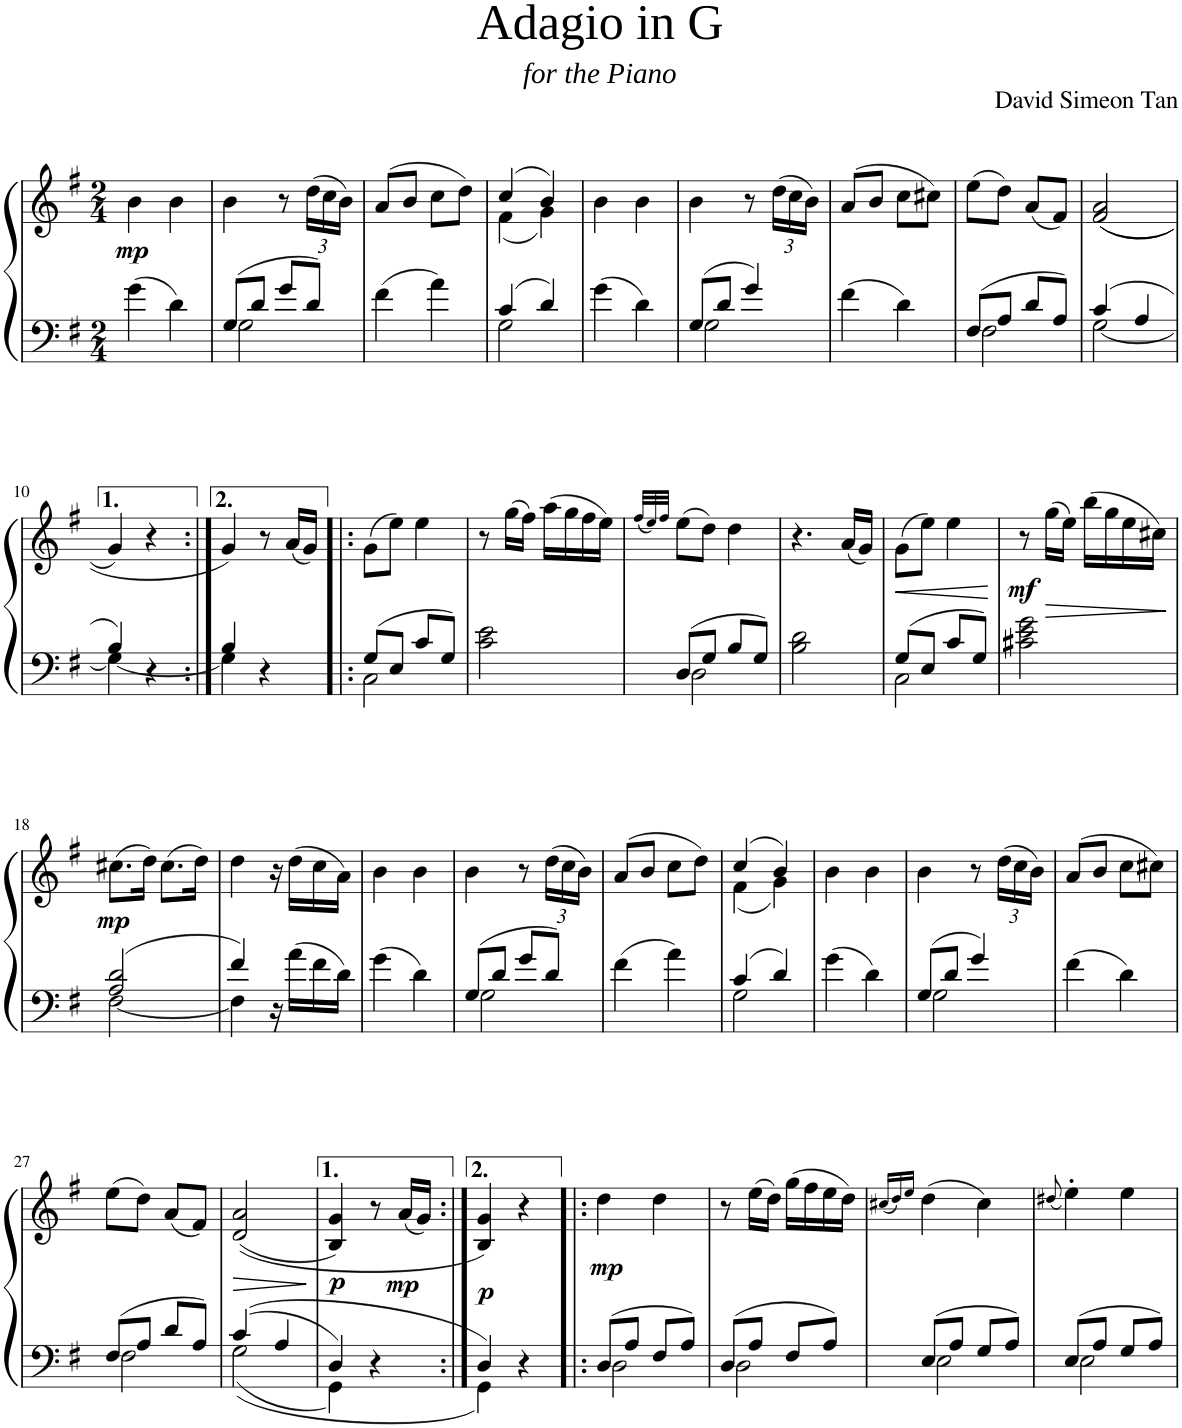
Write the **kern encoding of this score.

**kern	**kern	**dynam
*part1	*part1	*part1
*staff2	*staff1	*staff1/2
*I"Piano	*	*
*I'Pno.	*	*
*clefF4	*clefG2	*
*k[f#]	*k[f#]	*
*M2/4	*M2/4	*
=1	=1	=1
!	!	!LO:DY:b
4g\	4b\	mp
4d\	4b\	.
=2	=2	=2
*^	*	*
8G/L	2G\	4b\	.
8d/J	.	.	.
8g/L	.	8r	.
*	*	*Xbrackettup	*
8d/J	.	(24dd\LL	.
.	.	24cc\	.
.	.	24b\JJ)	.
*v	*v	*	*
=3	=3	=3
4f#\	(8a/L	.
.	8b/J	.
4a\	8cc\L	.
.	8dd\J)	.
=4	=4	=4
*^	*^	*
4c/	2G\	(4cc/	(4f#\	.
4d/	.	4b/)	4g\)	.
*v	*v	*	*	*
*	*v	*v	*
=5	=5	=5
4g\	4b\	.
4d\	4b\	.
=6	=6	=6
*^	*	*
8G/L	2G\	4b\	.
8d/J	.	.	.
4g/	.	8r	.
.	.	(24dd\LL	.
.	.	24cc\	.
.	.	24b\JJ)	.
*v	*v	*	*
=7	=7	=7
4f#\	(8a/L	.
.	8b/J	.
4d\	8cc\L	.
.	8cc#X\J)	.
=8	=8	=8
*^	*	*
8F#/L	2F#\	(8ee\L	.
8A/J	.	8dd\J)	.
8d/L	.	(8a/L	.
8A/J	.	8f#/J)	.
=9	=9	=9	=9
4c/	[2G\	((2f#/ 2a/	.
4A/	.	.	.
!!LO:LB:g=z
=10	=10	=10	=10
4B/	4G\_	4g/)	.
4r	4ryy	4r	.
=11:|!	=11:|!	=11:|!	=11:|!
4B/	4G\]	4g/)	.
4r	4ryy	8r	.
.	.	(16a/LL	.
.	.	16g/JJ)	.
=12!|:	=12!|:	=12!|:	=12!|:
8G/L	2C\	(8g\L	.
8E/J	.	8ee\J)	.
8c/L	.	4ee\	.
8G/J	.	.	.
*v	*v	*	*
=13	=13	=13
2c\ 2e\	8r	.
.	(16gg\LL	.
.	16ff#\JJ)	.
.	(16aa\LL	.
.	16gg\	.
.	16ff#\	.
.	16ee\JJ)	.
=14	=14	=14
.	(32qff#/LLL	.
.	32qee/)	.
.	32qff#/JJJ	.
*^	*	*
8D/L	2D\	(8ee\L	.
8G/J	.	8dd\J)	.
8B/L	.	4dd\	.
8G/J	.	.	.
*v	*v	*	*
=15	=15	=15
2B\ 2d\	4.r	.
.	(16a/LL	.
.	16g/JJ)	.
=16	=16	=16
*^	*	*
!	!	!	!LO:HP:b
8G/L	2C\	(8g\L	<
8E/J	.	8ee\J)	.
8c/L	.	4ee\	.
8G/J	.	.	.
*v	*v	*	*
.	.	[
=17	=17	=17
!	!	!LO:DY:b
2c#X\ 2e\ 2g\	8r	mf
!	!	!LO:HP:b
.	(16gg\LL	>
.	16ee\JJ)	.
.	(16bb\LL	.
.	16gg\	.
.	16ee\	.
.	16cc#X\JJ)	.
.	.	]
!!LO:LB:g=z
=18	=18	=18
*^	*	*
!	!	!	!LO:DY:b
2A/ 2d/	[2F#\	(8.cc#X\L	mp
.	.	16dd\Jk)	.
.	.	(8.cc#\L	.
.	.	16dd\Jk)	.
=19	=19	=19	=19
4f#/	4F#\]	4dd\	.
16r	4ryy	16r	.
16a\LL	.	(16dd\LL	.
16f#\	.	16cc\	.
16d\JJ	.	16a\JJ)	.
*v	*v	*	*
=20	=20	=20
4g\	4b\	.
4d\	4b\	.
=21	=21	=21
*^	*	*
8G/L	2G\	4b\	.
8d/J	.	.	.
8g/L	.	8r	.
8d/J	.	(24dd\LL	.
.	.	24cc\	.
.	.	24b\JJ)	.
*v	*v	*	*
=22	=22	=22
4f#\	(8a/L	.
.	8b/J	.
4a\	8cc\L	.
.	8dd\J)	.
=23	=23	=23
*^	*^	*
4c/	2G\	(4cc/	(4f#\	.
4d/	.	4b/)	4g\)	.
*v	*v	*	*	*
*	*v	*v	*
=24	=24	=24
4g\	4b\	.
4d\	4b\	.
=25	=25	=25
*^	*	*
8G/L	2G\	4b\	.
8d/J	.	.	.
4g/	.	8r	.
.	.	(24dd\LL	.
.	.	24cc\	.
.	.	24b\JJ)	.
*v	*v	*	*
=26	=26	=26
4f#\	(8a/L	.
.	8b/J	.
4d\	8cc\L	.
.	8cc#X\J)	.
!!LO:LB:g=z
=27	=27	=27
*^	*	*
8F#/L	2F#\	(8ee\L	.
8A/J	.	8dd\J)	.
8d/L	.	(8a/L	.
8A/J	.	8f#/J)	.
=28	=28	=28	=28
!	!	!	!LO:HP:b
4c/	2G\	((2d/ 2a/	>
4A/	.	.	.
*v	*v	*	*
.	.	]
=29	=29	=29
*^	*	*
!	!	!	!LO:DY:b
4D/	4GG\	4B/ 4g/)	p
4r	4ryy	8r	.
!	!	!	!LO:DY:b
.	.	(16a/LL	mp
.	.	16g/JJ)	.
=30:|!	=30:|!	=30:|!	=30:|!
!	!	!	!LO:DY:b
4D/	4GG\	4B/ 4g/)	p
4r	4ryy	4r	.
=31!|:	=31!|:	=31!|:	=31!|:
!	!	!	!LO:DY:b
8D/L	2D\	4dd\	mp
8A/J	.	.	.
8F#/L	.	4dd\	.
8A/J	.	.	.
=32	=32	=32	=32
8D/L	2D\	8r	.
8A/J	.	(16ee\LL	.
.	.	16dd\JJ)	.
8F#/L	.	(16gg\LL	.
.	.	16ff#\	.
8A/J	.	16ee\	.
.	.	16dd\JJ)	.
=33	=33	=33	=33
.	.	(16qcc#X/LL	.
.	.	16qdd/)	.
.	.	16qee/JJ	.
8E/L	2E\	(4dd\	.
8A/J	.	.	.
8G/L	.	4cc#\)	.
8A/J	.	.	.
=34	=34	=34	=34
.	.	(8qdd#X/	.
8E/L	2E\	4ee'\)	.
8A/J	.	.	.
8G/L	.	4ee\	.
8A/J	.	.	.
*v	*v	*	*
=	=	=
*-	*-	*-
